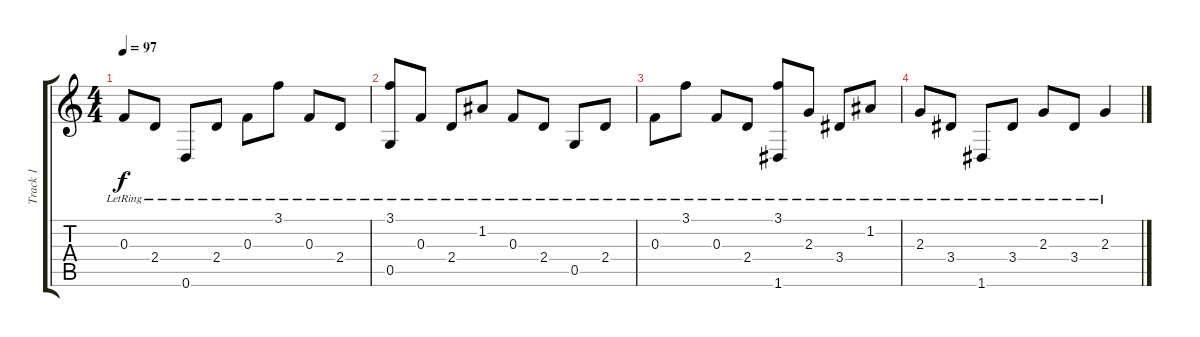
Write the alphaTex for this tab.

\track ("Track 1" "Track 1") {instrument acousticguitarsteel}
\staff {score tabs}
\tuning (D4 A3 F3 C3 G2 D2) {hide}
\ts (4 4)
\tempo 97
\clef g2
\ks c
0.3{lr}.8{dy f} 2.4{lr}.8 0.6{lr}.8 2.4{lr}.8 0.3{lr}.8 3.1{lr}.8 0.3{lr}.8 2.4{lr}.8 |
(3.1{lr} 0.5{lr}).8 0.3{lr}.8 2.4{lr}.8 1.2{lr}.8 0.3{lr}.8 2.4{lr}.8 0.5{lr}.8 2.4{lr}.8 |
0.3{lr}.8 3.1{lr}.8 0.3{lr}.8 2.4{lr}.8 (3.1{lr} 1.6{lr}).8 2.3{lr}.8 3.4{lr}.8 1.2{lr}.8 |
2.3{lr}.8 3.4{lr}.8 1.6{lr}.8 3.4{lr}.8 2.3{lr}.8 3.4{lr}.8 2.3{lr}.4
